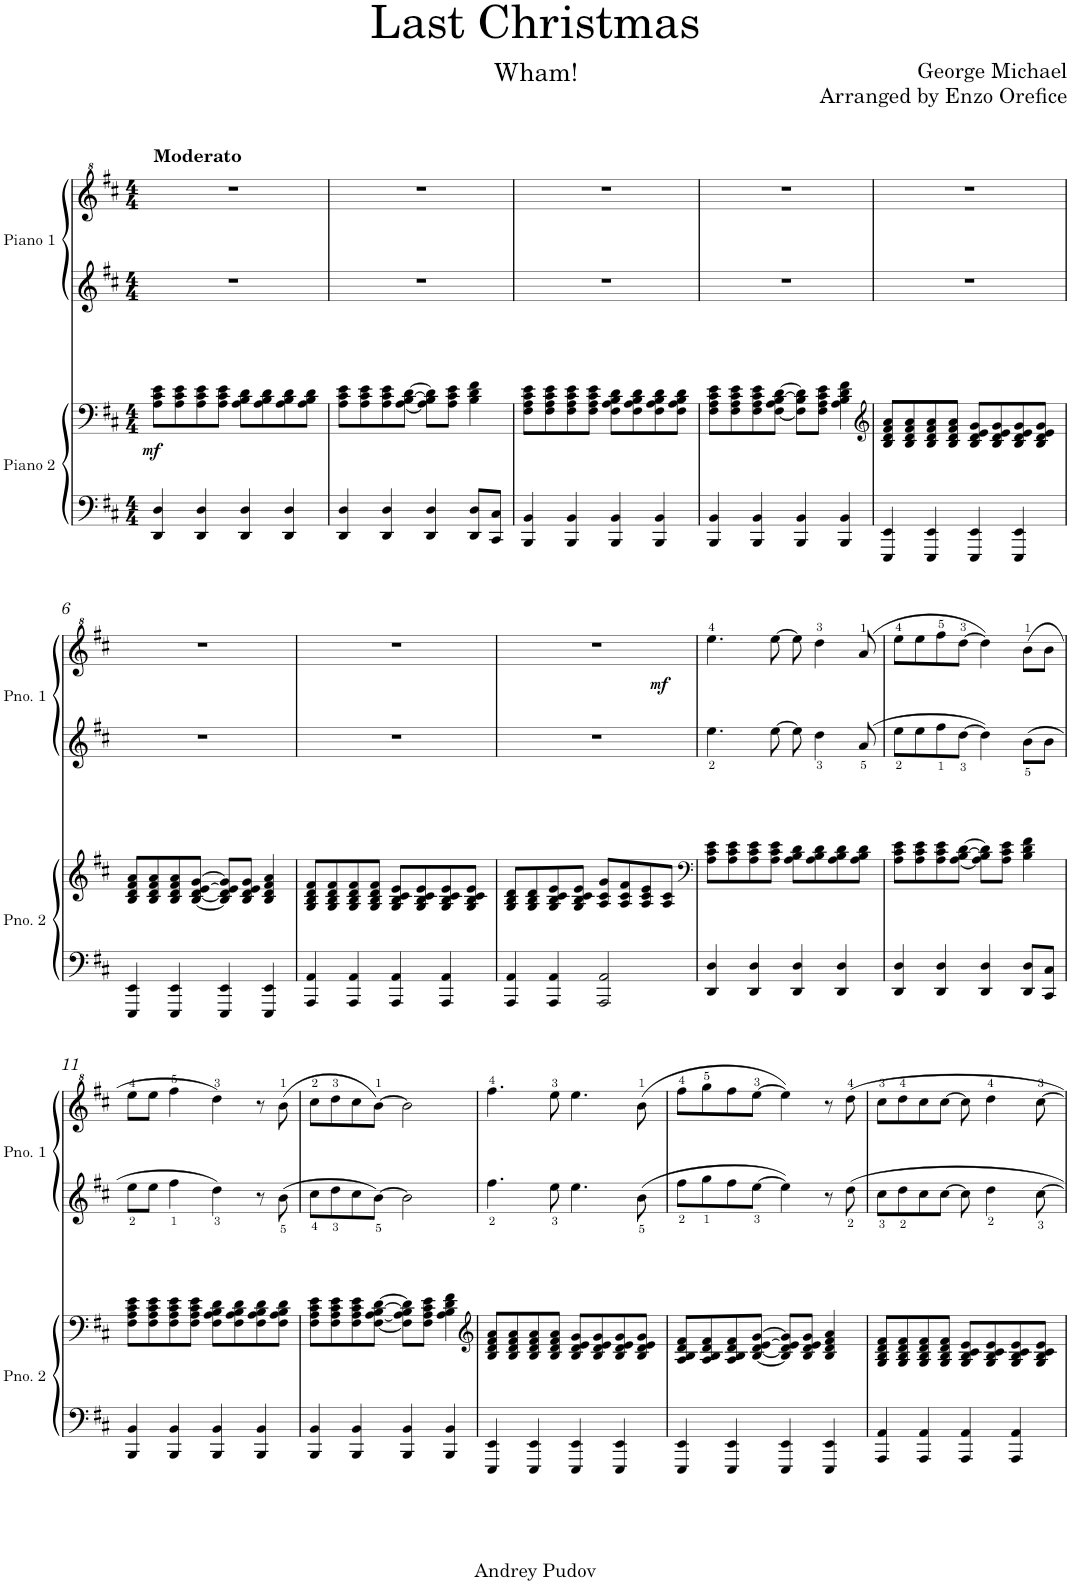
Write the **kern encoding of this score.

**kern	**kern	**dynam	**kern	**kern	**dynam
*part2	*part2	*part2	*part1	*part1	*part1
*staff4	*staff3	*staff3/4	*staff2	*staff1	*staff1/2
*I"Piano 2	*	*	*I"Piano 1	*	*
*I'Pno. 2	*	*	*I'Pno. 1	*	*
*clefF4	*clefF4	*	*clefG2	*clefG^2	*
*k[f#c#]	*k[f#c#]	*	*k[f#c#]	*k[f#c#]	*
*M4/4	*M4/4	*	*M4/4	*M4/4	*
=1	=1	=1	=1	=1	=1
!	!	!	!	!LO:TX:a:B:t=Moderato	!
!	!	!LO:DY:b	!	!	!
4DD/ 4D/	8A\ 8c#\ 8e\L	mf	1r	1r	.
.	8A\ 8c#\ 8e\	.	.	.	.
4DD/ 4D/	8A\ 8c#\ 8e\	.	.	.	.
.	8A\ 8c#\ 8e\J	.	.	.	.
4DD/ 4D/	8A\ 8B\ 8d\L	.	.	.	.
.	8A\ 8B\ 8d\	.	.	.	.
4DD/ 4D/	8A\ 8B\ 8d\	.	.	.	.
.	8A\ 8B\ 8d\J	.	.	.	.
=2	=2	=2	=2	=2	=2
4DD/ 4D/	8A\ 8c#\ 8e\L	.	1r	1r	.
.	8A\ 8c#\ 8e\	.	.	.	.
4DD/ 4D/	8A\ 8c#\ 8e\	.	.	.	.
.	[8A\ [8B\ [8d\J	.	.	.	.
4DD/ 4D/	8A\] 8B\] 8d\]L	.	.	.	.
.	8A\ 8c#\ 8e\J	.	.	.	.
8DD/ 8D/L	4B\ 4d\ 4f#\	.	.	.	.
8CC#/ 8C#/J	.	.	.	.	.
=3	=3	=3	=3	=3	=3
4BBB/ 4BB/	8F#\ 8A\ 8c#\ 8e\L	.	1r	1r	.
.	8F#\ 8A\ 8c#\ 8e\	.	.	.	.
4BBB/ 4BB/	8F#\ 8A\ 8c#\ 8e\	.	.	.	.
.	8F#\ 8A\ 8c#\ 8e\J	.	.	.	.
4BBB/ 4BB/	8F#\ 8A\ 8B\ 8d\L	.	.	.	.
.	8F#\ 8A\ 8B\ 8d\	.	.	.	.
4BBB/ 4BB/	8F#\ 8A\ 8B\ 8d\	.	.	.	.
.	8F#\ 8A\ 8B\ 8d\J	.	.	.	.
=4	=4	=4	=4	=4	=4
4BBB/ 4BB/	8F#\ 8A\ 8c#\ 8e\L	.	1r	1r	.
.	8F#\ 8A\ 8c#\ 8e\	.	.	.	.
4BBB/ 4BB/	8F#\ 8A\ 8c#\ 8e\	.	.	.	.
.	[8F#\ 8A\ [8B\ [8d\J	.	.	.	.
4BBB/ 4BB/	8F#\] 8B\] 8d\]L	.	.	.	.
.	8F#\ 8A\ 8c#\ 8e\J	.	.	.	.
4BBB/ 4BB/	4A\ 4B\ 4d\ 4f#\	.	.	.	.
=5	=5	=5	=5	=5	=5
*	*clefG2	*	*	*	*
4EEE/ 4EE/	8B/ 8d/ 8f#/ 8a/L	.	1r	1r	.
.	8B/ 8d/ 8f#/ 8a/	.	.	.	.
4EEE/ 4EE/	8B/ 8d/ 8f#/ 8a/	.	.	.	.
.	8B/ 8d/ 8f#/ 8a/J	.	.	.	.
4EEE/ 4EE/	8B/ 8d/ 8e/ 8g/L	.	.	.	.
.	8B/ 8d/ 8e/ 8g/	.	.	.	.
4EEE/ 4EE/	8B/ 8d/ 8e/ 8g/	.	.	.	.
.	8B/ 8d/ 8e/ 8g/J	.	.	.	.
!!LO:LB:g=z
=6	=6	=6	=6	=6	=6
4EEE/ 4EE/	8B/ 8d/ 8f#/ 8a/L	.	1r	1r	.
.	8B/ 8d/ 8f#/ 8a/	.	.	.	.
4EEE/ 4EE/	8B/ 8d/ 8f#/ 8a/	.	.	.	.
.	[8B/ [8d/ [8e/ [8g/J	.	.	.	.
4EEE/ 4EE/	8B/] 8d/] 8e/] 8g/]L	.	.	.	.
.	8B/ 8d/ 8e/ 8g/J	.	.	.	.
4EEE/ 4EE/	4B/ 4d/ 4f#/ 4a/	.	.	.	.
=7	=7	=7	=7	=7	=7
4AAA/ 4AA/	8G/ 8B/ 8d/ 8f#/L	.	1r	1r	.
.	8G/ 8B/ 8d/ 8f#/	.	.	.	.
4AAA/ 4AA/	8G/ 8B/ 8d/ 8f#/	.	.	.	.
.	8G/ 8B/ 8d/ 8f#/J	.	.	.	.
4AAA/ 4AA/	8G/ 8B/ 8c#/ 8e/L	.	.	.	.
.	8G/ 8B/ 8c#/ 8e/	.	.	.	.
4AAA/ 4AA/	8G/ 8B/ 8c#/ 8e/	.	.	.	.
.	8G/ 8B/ 8c#/ 8e/J	.	.	.	.
=8	=8	=8	=8	=8	=8
*	*	*	*	*^	*
4AAA/ 4AA/	8G/ 8B/ 8d/L	.	1r	1r	2..ryy	.
.	8G/ 8B/ 8d/	.	.	.	.	.
4AAA/ 4AA/	8G/ 8B/ 8c#/ 8e/	.	.	.	.	.
.	8G/ 8B/ 8c#/ 8e/J	.	.	.	.	.
2AAA/ 2AA/	8A/ 8c#/ 8g/L	.	.	.	.	.
.	8A/ 8c#/ 8f#/	.	.	.	.	.
.	8A/ 8c#/ 8e/	.	.	.	.	.
!	!	!	!	!	!	!LO:DY:b
.	8A/ 8c#/J	.	.	.	8ryy	mf
*	*	*	*	*v	*v	*
=9	=9	=9	=9	=9	=9
*	*clefF4	*	*	*	*
4DD/ 4D/	8A\ 8c#\ 8e\L	.	4.ee\	4.eee\	.
.	8A\ 8c#\ 8e\	.	.	.	.
4DD/ 4D/	8A\ 8c#\ 8e\	.	.	.	.
.	8A\ 8c#\ 8e\J	.	[8ee\	[8eee\	.
4DD/ 4D/	8A\ 8B\ 8d\L	.	8ee\]	8eee\]	.
.	8A\ 8B\ 8d\	.	4dd\	4ddd\	.
4DD/ 4D/	8A\ 8B\ 8d\	.	.	.	.
.	8A\ 8B\ 8d\J	.	8a/	(8aa/	.
=10	=10	=10	=10	=10	=10
4DD/ 4D/	8A\ 8c#\ 8e\L	.	8ee\L	8eee\L	.
.	8A\ 8c#\ 8e\	.	8ee\	8eee\	.
4DD/ 4D/	8A\ 8c#\ 8e\	.	8ff#\	8fff#\	.
.	[8A\ [8B\ [8d\J	.	[8dd\J	[8ddd\J	.
4DD/ 4D/	8A\] 8B\] 8d\]L	.	4dd\]	4ddd\])	.
.	8A\ 8c#\ 8e\J	.	.	.	.
8DD/ 8D/L	4B\ 4d\ 4f#\	.	8b\L	(8bb\L	.
8CC#/ 8C#/J	.	.	8b\J	8bb\J	.
!!LO:LB:g=z
=11	=11	=11	=11	=11	=11
4BBB/ 4BB/	8F#\ 8A\ 8c#\ 8e\L	.	8ee\L	8eee\L	.
.	8F#\ 8A\ 8c#\ 8e\	.	8ee\J	8eee\J	.
4BBB/ 4BB/	8F#\ 8A\ 8c#\ 8e\	.	4ff#\	4fff#\	.
.	8F#\ 8A\ 8c#\ 8e\J	.	.	.	.
4BBB/ 4BB/	8F#\ 8A\ 8B\ 8d\L	.	4dd\	4ddd\)	.
.	8F#\ 8A\ 8B\ 8d\	.	.	.	.
4BBB/ 4BB/	8F#\ 8A\ 8B\ 8d\	.	8r	8r	.
.	8F#\ 8A\ 8B\ 8d\J	.	8b\	(8bb\	.
=12	=12	=12	=12	=12	=12
4BBB/ 4BB/	8F#\ 8A\ 8c#\ 8e\L	.	8cc#\L	8ccc#\L	.
.	8F#\ 8A\ 8c#\ 8e\	.	8dd\	8ddd\	.
4BBB/ 4BB/	8F#\ 8A\ 8c#\ 8e\	.	8cc#\	8ccc#\	.
.	[8F#\ [8A\ [8B\ [8d\J	.	[8b\J	[8bb\J)	.
4BBB/ 4BB/	8F#\] 8A\] 8B\] 8d\]L	.	2b\]	2bb\]	.
.	8F#\ 8A\ 8c#\ 8e\J	.	.	.	.
4BBB/ 4BB/	4A\ 4B\ 4d\ 4f#\	.	.	.	.
=13	=13	=13	=13	=13	=13
*	*clefG2	*	*	*	*
4EEE/ 4EE/	8B/ 8d/ 8f#/ 8a/L	.	4.ff#\	4.fff#\	.
.	8B/ 8d/ 8f#/ 8a/	.	.	.	.
4EEE/ 4EE/	8B/ 8d/ 8f#/ 8a/	.	.	.	.
.	8B/ 8d/ 8f#/ 8a/J	.	8ee\	8eee\	.
4EEE/ 4EE/	8B/ 8d/ 8e/ 8g/L	.	4.ee\	4.eee\	.
.	8B/ 8d/ 8e/ 8g/	.	.	.	.
4EEE/ 4EE/	8B/ 8d/ 8e/ 8g/	.	.	.	.
.	8B/ 8d/ 8e/ 8g/J	.	8b\	(8bb\	.
=14	=14	=14	=14	=14	=14
4EEE/ 4EE/	8A/ 8B/ 8d/ 8f#/L	.	8ff#\L	8fff#\L	.
.	8A/ 8B/ 8d/ 8f#/	.	8gg\	8ggg\	.
4EEE/ 4EE/	8A/ 8B/ 8d/ 8f#/	.	8ff#\	8fff#\	.
.	[8B/ [8d/ [8e/ [8g/J	.	[8ee\J	[8eee\J	.
4EEE/ 4EE/	8B/] 8d/] 8e/] 8g/]L	.	4ee\]	4eee\])	.
.	8B/ 8d/ 8e/ 8g/J	.	.	.	.
4EEE/ 4EE/	4B/ 4d/ 4f#/ 4a/	.	8r	8r	.
.	.	.	8dd\	8ddd\	.
=15	=15	=15	=15	=15	=15
4AAA/ 4AA/	8G/ 8B/ 8d/ 8f#/L	.	8cc#\L	8ccc#\L	.
.	8G/ 8B/ 8d/ 8f#/	.	8dd\	8ddd\	.
4AAA/ 4AA/	8G/ 8B/ 8d/ 8f#/	.	8cc#\	8ccc#\	.
.	8G/ 8B/ 8d/ 8f#/J	.	[8cc#\J	[8ccc#\J	.
4AAA/ 4AA/	8G/ 8B/ 8c#/ 8e/L	.	8cc#\]	8ccc#\]	.
.	8G/ 8B/ 8c#/ 8e/	.	4dd\	4ddd\	.
4AAA/ 4AA/	8G/ 8B/ 8c#/ 8e/	.	.	.	.
.	8G/ 8B/ 8c#/ 8e/J	.	[8cc#\	[8ccc#\	.
=	=	=	=	=	=
*-	*-	*-	*-	*-	*-
